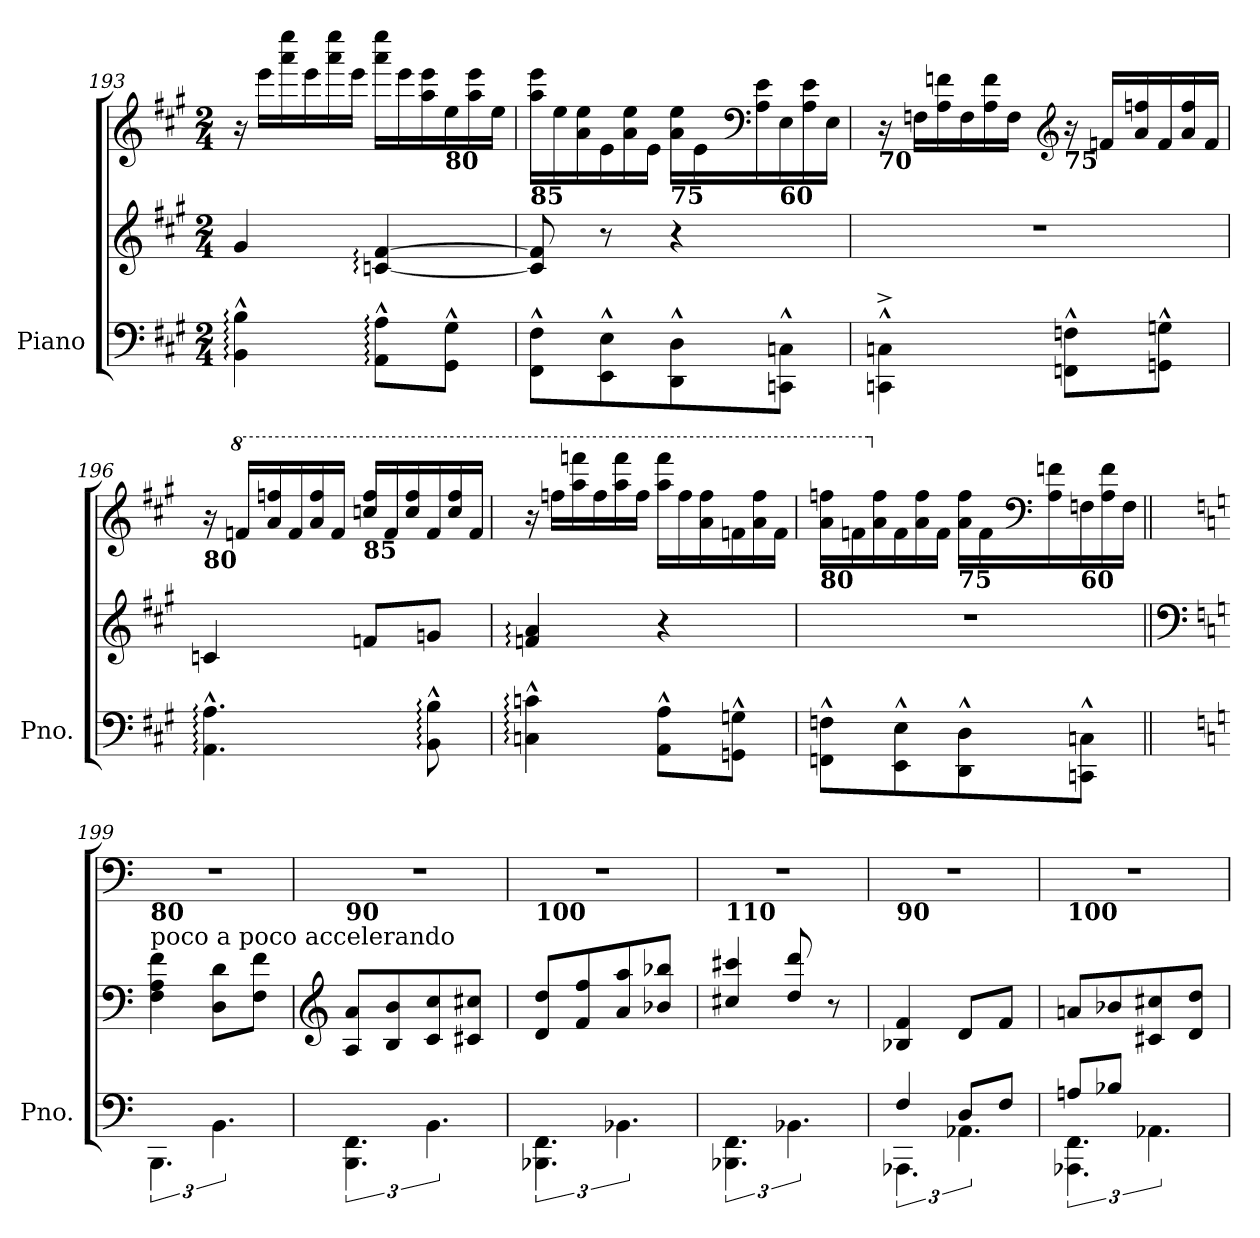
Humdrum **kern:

**kern	**kern	**kern
*part1	*part1	*part1
*staff3	*staff2	*staff1
*I"Piano	*	*
*I'Pno.	*	*
*clefF4	*clefG2	*clefG2
*k[f#c#g#]	*k[f#c#g#]	*k[f#c#g#]
*M2/4	*M2/4	*M2/4
*	*	*Xtuplet
=193	=193	=193
4BB\:^^ 4B\:^^	4g#:/	24r
.	.	24eee\LL
.	.	24aaa\ 24eeee\
.	.	24eee\
.	.	24aaa\ 24eeee\
.	.	24eee\JJ
8AA\:^^ 8A\:^^L	[4cn/: [4f#/:	24aaa\ 24eeee\LL
.	.	24eee\
.	.	24aa\ 24eee\
!	!	!LO:TX:b:B:t=80
8GG#\^^ 8G#\^^J	.	24ee\
.	.	24aa\ 24eee\
.	.	24ee\JJ
=194	=194	=194
!	!	!LO:TX:b:B:t=85
8FF#\^^ 8F#\^^L	8c/] 8f#/]	24aa\ 24eee\LL
.	.	24ee\
.	.	24a\ 24ee\
8EE\^^ 8E\^^	8r	24e\
.	.	24a\ 24ee\
.	.	24e\JJ
!	!	!LO:TX:b:B:t=75
8DD\^^ 8D\^^	4r	24a\ 24ee\LL
.	.	24e\
*	*	*clefF4
.	.	24A\ 24e\
!	!	!LO:TX:b:B:t=60
8CCn\^^ 8Cn\^^J	.	24E\
.	.	24A\ 24e\
.	.	24E\JJ
!!LO:LB:g=z
=195	=195	=195
!	!	!LO:TX:b:B:t=70
4CCn\^^^ 4Cn\^^^	2r	24r
.	.	24Fn\LL
.	.	24A\ 24fn\
.	.	24F\
.	.	24A\ 24f\
.	.	24F\JJ
*	*	*clefG2
!	!	!LO:TX:b:B:t=75
8FFn\^^ 8Fn\^^L	.	24r
.	.	24fn/LL
.	.	24a/ 24ffn/
8GGn\^^ 8Gn\^^J	.	24f/
.	.	24a/ 24ff/
.	.	24f/JJ
=196	=196	=196
!	!	!LO:TX:b:B:t=80
4.AA\:^^ 4.A\:^^	4cn:/	24r
*	*	*8va
.	.	24ffn/LL
.	.	24aa/ 24fffn/
.	.	24ff/
.	.	24aa/ 24fff/
.	.	24ff/JJ
!	!	!LO:TX:b:B:t=85
.	8fn/L	24cccn/ 24fff/LL
.	.	24ff/
.	.	24ccc/ 24fff/
8BB\:^^ 8B\:^^	8gn:/J	24ff/
.	.	24ccc/ 24fff/
.	.	24ff/JJ
=197	=197	=197
4Cn\:^^ 4cn\:^^	4fn/: 4a/:	24r
.	.	24fffn\LL
.	.	24aaa\ 24ffffn\
.	.	24fff\
.	.	24aaa\ 24ffff\
.	.	24fff\JJ
8AA\^^ 8A\^^L	4r	24aaa\ 24ffff\LL
.	.	24fff\
.	.	24aa\ 24fff\
8GGn\^^ 8Gn\^^J	.	24ffn\
.	.	24aa\ 24fff\
.	.	24ff\JJ
=198	=198	=198
!	!	!LO:TX:b:B:t=80
8FFn\^^ 8Fn\^^L	2r	24aa\ 24fffn\LL
.	.	24ffn\
*	*	*X8va
.	.	24a\ 24ff\
8EE\^^ 8E\^^	.	24f\
.	.	24a\ 24ff\
.	.	24f\JJ
!	!	!LO:TX:b:B:t=75
8DD\^^ 8D\^^	.	24a\ 24ff\LL
.	.	24f\
*	*	*clefF4
.	.	24A\ 24fn\
!	!	!LO:TX:b:B:t=60
8CCn\^^ 8Cn\^^J	.	24Fn\
.	.	24A\ 24f\
.	.	24F\JJ
!!LO:LB:g=z
=199||	=199||	=199||
*	*clefF4	*
*k[]	*k[]	*k[]
!	!	!LO:TX:b:B:t=80
!	!LO:TX:a:t=poco a poco accelerando	!
6.BBB\	4F\ 4A\ 4f\	2r
6.BB\	8D\ 8d\L	.
.	8F\ 8f\J	.
=200	=200	=200
*	*clefG2	*
!	!	!LO:TX:b:B:t=90
6.BBB\ 6.FF\	8A/ 8a/L	2r
.	8B/ 8b/	.
6.BB\	8c/ 8cc/	.
.	8c#X/ 8cc#X/J	.
=201	=201	=201
!	!	!LO:TX:b:B:t=100
6.BBB-X\ 6.FF\	8d/ 8dd/L	2r
.	8f/ 8ff/	.
6.BB-X\	8a/ 8aa/	.
.	8b-X/ 8bb-X/J	.
=202	=202	=202
!	!	!LO:TX:b:B:t=110
6.BBB-X\ 6.FF\	4cc#X/ 4ccc#X/	2r
6.BB-X\	8dd/ 8ddd/	.
.	8r	.
=203	=203	=203
*^	*	*
!	!	!	!LO:TX:b:B:t=90
4F/	6.AAA-X\	4B-X/ 4f/	2r
8D/L	6.AA-X\	8d/L	.
8F/J	.	8f/J	.
=204	=204	=204	=204
!	!	!	!LO:TX:b:B:t=100
8An/L	6.AAA-X\ 6.FF\	8an/L	2r
8B-X/J	.	8b-X/	.
4reyy	6.AA-X\	8c#X/ 8cc#X/	.
.	.	8d/ 8dd/J	.
*v	*v	*	*
=	=	=
*-	*-	*-
